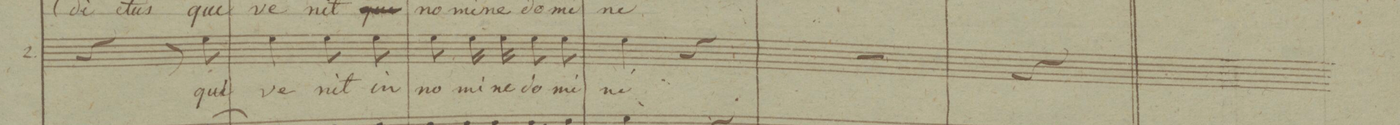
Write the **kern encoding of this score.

**kern	**text	**dynam
*I"Alto	*	*
*clefC3	*	*
*k[b-e-]	*	*
*M2/4	*	*
4r	.	.
8r	.	.
8f\	qui	.
=58	=58	=58
4f\	ve-	.
8f\	-nit	.
8f\	in	.
=59	=59	=59
8f\	no-	.
16f\	-mi-	.
16f\	-ne	.
8f\	do-	.
8f\	-mi-	.
=60	=60	=60
4f\	-ni	.
4r	.	.
=61	=61	=61
2r	.	.
=62	=62	=62
4r	.	.
==	==	==
*-	*-	*-
